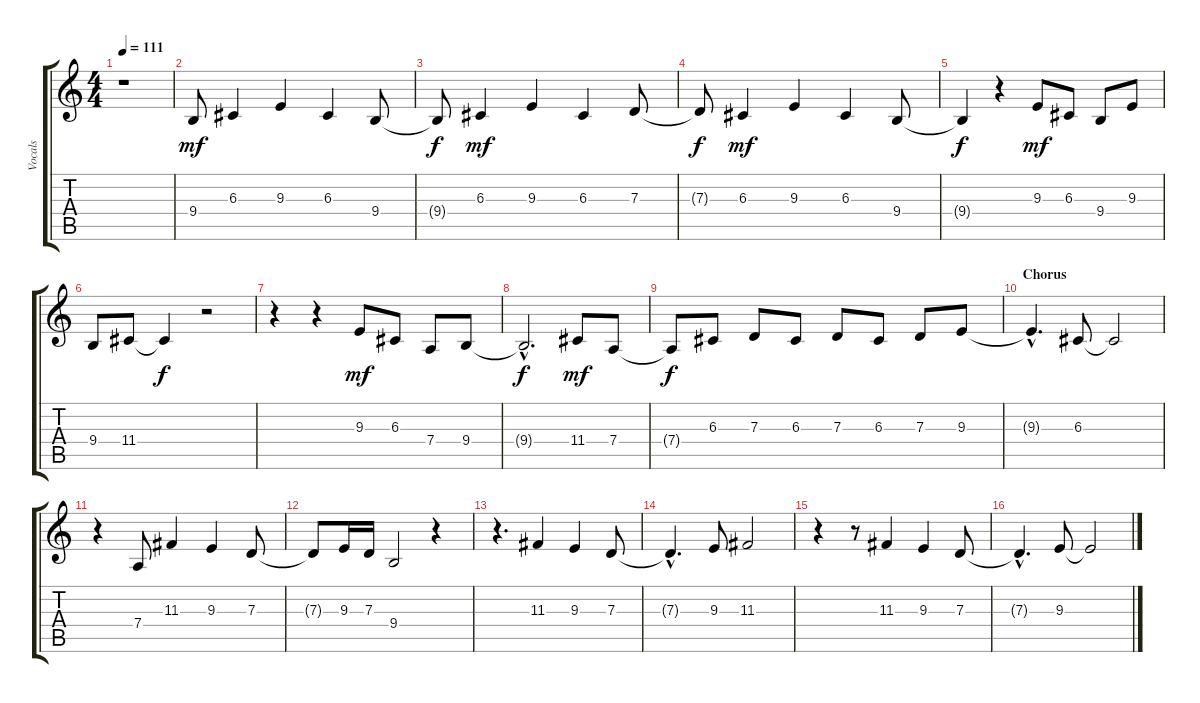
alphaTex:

\track ("Vocals" "Vocals") {instrument tenorsax}
\staff {score tabs}
\tuning (E4 B3 G3 D3 A2 E2) {hide}
\ts (4 4)
\tempo 111
\clef g2
\ks c
r.1{dy mf} |
9.4.8 6.3.4 9.3.4 6.3.4 9.4.8 |
9.4{t}.8{dy f} 6.3.4{dy mf} 9.3.4 6.3.4 7.3.8 |
7.3{t}.8{dy f} 6.3.4{dy mf} 9.3.4 6.3.4 9.4.8 |
9.4{t}.4{dy f} r.4 9.3.8{dy mf} 6.3.8 9.4.8 9.3.8 |
9.4.8 11.4.8 11.4{t}.4{dy f} r.2 |
r.4 r.4 9.3.8{dy mf} 6.3.8 7.4.8 9.4.8 |
9.4{hac t}.2{d dy f} 11.4.8{dy mf} 7.4.8 |
7.4{t}.8{dy f} 6.3.8 7.3.8 6.3.8 7.3.8 6.3.8 7.3.8 9.3.8 |
\section ("" "Chorus")
9.3{hac t}.4{d} 6.3.8 6.3{t}.2 |
r.4 7.4.8 11.3.4 9.3.4 7.3.8 |
7.3{t}.8 9.3.16 7.3.16 9.4.2 r.4 |
r.4{d} 11.3.4 9.3.4 7.3.8 |
7.3{hac t}.4{d} 9.3.8 11.3.2 |
r.4 r.8 11.3.4 9.3.4 7.3.8 |
7.3{hac t}.4{d} 9.3.8 9.3{t}.2
